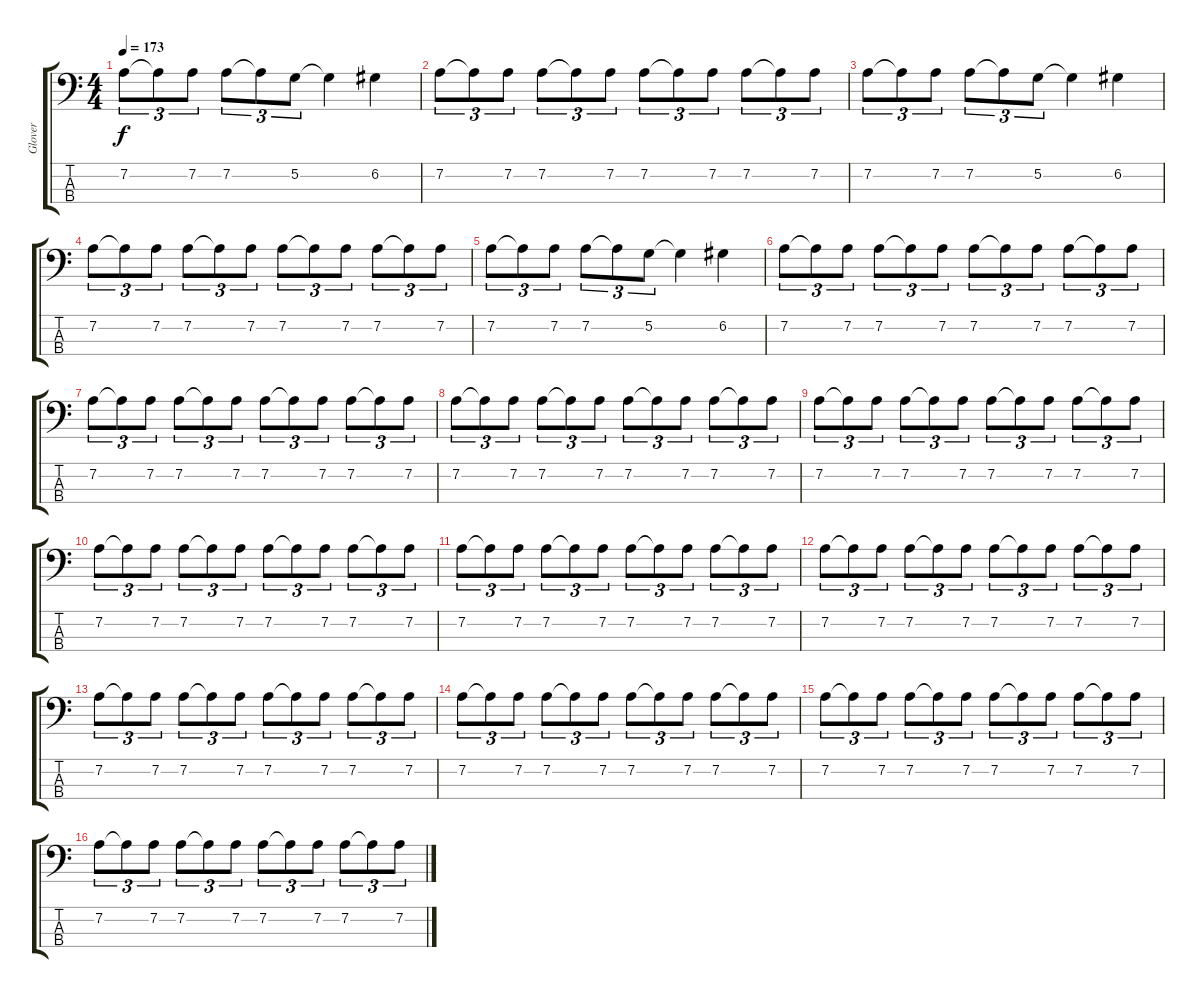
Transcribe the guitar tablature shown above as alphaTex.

\track ("Glover" "Glover") {instrument electricbassfinger}
\staff {score tabs}
\tuning (G2 D2 A1 E1) {hide}
\ts (4 4)
\tempo 173
\clef f4
\ks c
7.2.8{tu (3 2) dy f} 7.2{t}.8{tu (3 2)} 7.2.8{tu (3 2)} 7.2.8{tu (3 2)} 7.2{t}.8{tu (3 2)} 5.2.8{tu (3 2)} 5.2{t}.4 6.2.4 |
7.2.8{tu (3 2)} 7.2{t}.8{tu (3 2)} 7.2.8{tu (3 2)} 7.2.8{tu (3 2)} 7.2{t}.8{tu (3 2)} 7.2.8{tu (3 2)} 7.2.8{tu (3 2)} 7.2{t}.8{tu (3 2)} 7.2.8{tu (3 2)} 7.2.8{tu (3 2)} 7.2{t}.8{tu (3 2)} 7.2.8{tu (3 2)} |
7.2.8{tu (3 2)} 7.2{t}.8{tu (3 2)} 7.2.8{tu (3 2)} 7.2.8{tu (3 2)} 7.2{t}.8{tu (3 2)} 5.2.8{tu (3 2)} 5.2{t}.4 6.2.4 |
7.2.8{tu (3 2)} 7.2{t}.8{tu (3 2)} 7.2.8{tu (3 2)} 7.2.8{tu (3 2)} 7.2{t}.8{tu (3 2)} 7.2.8{tu (3 2)} 7.2.8{tu (3 2)} 7.2{t}.8{tu (3 2)} 7.2.8{tu (3 2)} 7.2.8{tu (3 2)} 7.2{t}.8{tu (3 2)} 7.2.8{tu (3 2)} |
7.2.8{tu (3 2)} 7.2{t}.8{tu (3 2)} 7.2.8{tu (3 2)} 7.2.8{tu (3 2)} 7.2{t}.8{tu (3 2)} 5.2.8{tu (3 2)} 5.2{t}.4 6.2.4 |
7.2.8{tu (3 2)} 7.2{t}.8{tu (3 2)} 7.2.8{tu (3 2)} 7.2.8{tu (3 2)} 7.2{t}.8{tu (3 2)} 7.2.8{tu (3 2)} 7.2.8{tu (3 2)} 7.2{t}.8{tu (3 2)} 7.2.8{tu (3 2)} 7.2.8{tu (3 2)} 7.2{t}.8{tu (3 2)} 7.2.8{tu (3 2)} |
7.2.8{tu (3 2)} 7.2{t}.8{tu (3 2)} 7.2.8{tu (3 2)} 7.2.8{tu (3 2)} 7.2{t}.8{tu (3 2)} 7.2.8{tu (3 2)} 7.2.8{tu (3 2)} 7.2{t}.8{tu (3 2)} 7.2.8{tu (3 2)} 7.2.8{tu (3 2)} 7.2{t}.8{tu (3 2)} 7.2.8{tu (3 2)} |
7.2.8{tu (3 2)} 7.2{t}.8{tu (3 2)} 7.2.8{tu (3 2)} 7.2.8{tu (3 2)} 7.2{t}.8{tu (3 2)} 7.2.8{tu (3 2)} 7.2.8{tu (3 2)} 7.2{t}.8{tu (3 2)} 7.2.8{tu (3 2)} 7.2.8{tu (3 2)} 7.2{t}.8{tu (3 2)} 7.2.8{tu (3 2)} |
7.2.8{tu (3 2)} 7.2{t}.8{tu (3 2)} 7.2.8{tu (3 2)} 7.2.8{tu (3 2)} 7.2{t}.8{tu (3 2)} 7.2.8{tu (3 2)} 7.2.8{tu (3 2)} 7.2{t}.8{tu (3 2)} 7.2.8{tu (3 2)} 7.2.8{tu (3 2)} 7.2{t}.8{tu (3 2)} 7.2.8{tu (3 2)} |
7.2.8{tu (3 2)} 7.2{t}.8{tu (3 2)} 7.2.8{tu (3 2)} 7.2.8{tu (3 2)} 7.2{t}.8{tu (3 2)} 7.2.8{tu (3 2)} 7.2.8{tu (3 2)} 7.2{t}.8{tu (3 2)} 7.2.8{tu (3 2)} 7.2.8{tu (3 2)} 7.2{t}.8{tu (3 2)} 7.2.8{tu (3 2)} |
7.2.8{tu (3 2)} 7.2{t}.8{tu (3 2)} 7.2.8{tu (3 2)} 7.2.8{tu (3 2)} 7.2{t}.8{tu (3 2)} 7.2.8{tu (3 2)} 7.2.8{tu (3 2)} 7.2{t}.8{tu (3 2)} 7.2.8{tu (3 2)} 7.2.8{tu (3 2)} 7.2{t}.8{tu (3 2)} 7.2.8{tu (3 2)} |
7.2.8{tu (3 2)} 7.2{t}.8{tu (3 2)} 7.2.8{tu (3 2)} 7.2.8{tu (3 2)} 7.2{t}.8{tu (3 2)} 7.2.8{tu (3 2)} 7.2.8{tu (3 2)} 7.2{t}.8{tu (3 2)} 7.2.8{tu (3 2)} 7.2.8{tu (3 2)} 7.2{t}.8{tu (3 2)} 7.2.8{tu (3 2)} |
7.2.8{tu (3 2)} 7.2{t}.8{tu (3 2)} 7.2.8{tu (3 2)} 7.2.8{tu (3 2)} 7.2{t}.8{tu (3 2)} 7.2.8{tu (3 2)} 7.2.8{tu (3 2)} 7.2{t}.8{tu (3 2)} 7.2.8{tu (3 2)} 7.2.8{tu (3 2)} 7.2{t}.8{tu (3 2)} 7.2.8{tu (3 2)} |
7.2.8{tu (3 2)} 7.2{t}.8{tu (3 2)} 7.2.8{tu (3 2)} 7.2.8{tu (3 2)} 7.2{t}.8{tu (3 2)} 7.2.8{tu (3 2)} 7.2.8{tu (3 2)} 7.2{t}.8{tu (3 2)} 7.2.8{tu (3 2)} 7.2.8{tu (3 2)} 7.2{t}.8{tu (3 2)} 7.2.8{tu (3 2)} |
7.2.8{tu (3 2)} 7.2{t}.8{tu (3 2)} 7.2.8{tu (3 2)} 7.2.8{tu (3 2)} 7.2{t}.8{tu (3 2)} 7.2.8{tu (3 2)} 7.2.8{tu (3 2)} 7.2{t}.8{tu (3 2)} 7.2.8{tu (3 2)} 7.2.8{tu (3 2)} 7.2{t}.8{tu (3 2)} 7.2.8{tu (3 2)} |
7.2.8{tu (3 2)} 7.2{t}.8{tu (3 2)} 7.2.8{tu (3 2)} 7.2.8{tu (3 2)} 7.2{t}.8{tu (3 2)} 7.2.8{tu (3 2)} 7.2.8{tu (3 2)} 7.2{t}.8{tu (3 2)} 7.2.8{tu (3 2)} 7.2.8{tu (3 2)} 7.2{t}.8{tu (3 2)} 7.2.8{tu (3 2)}
